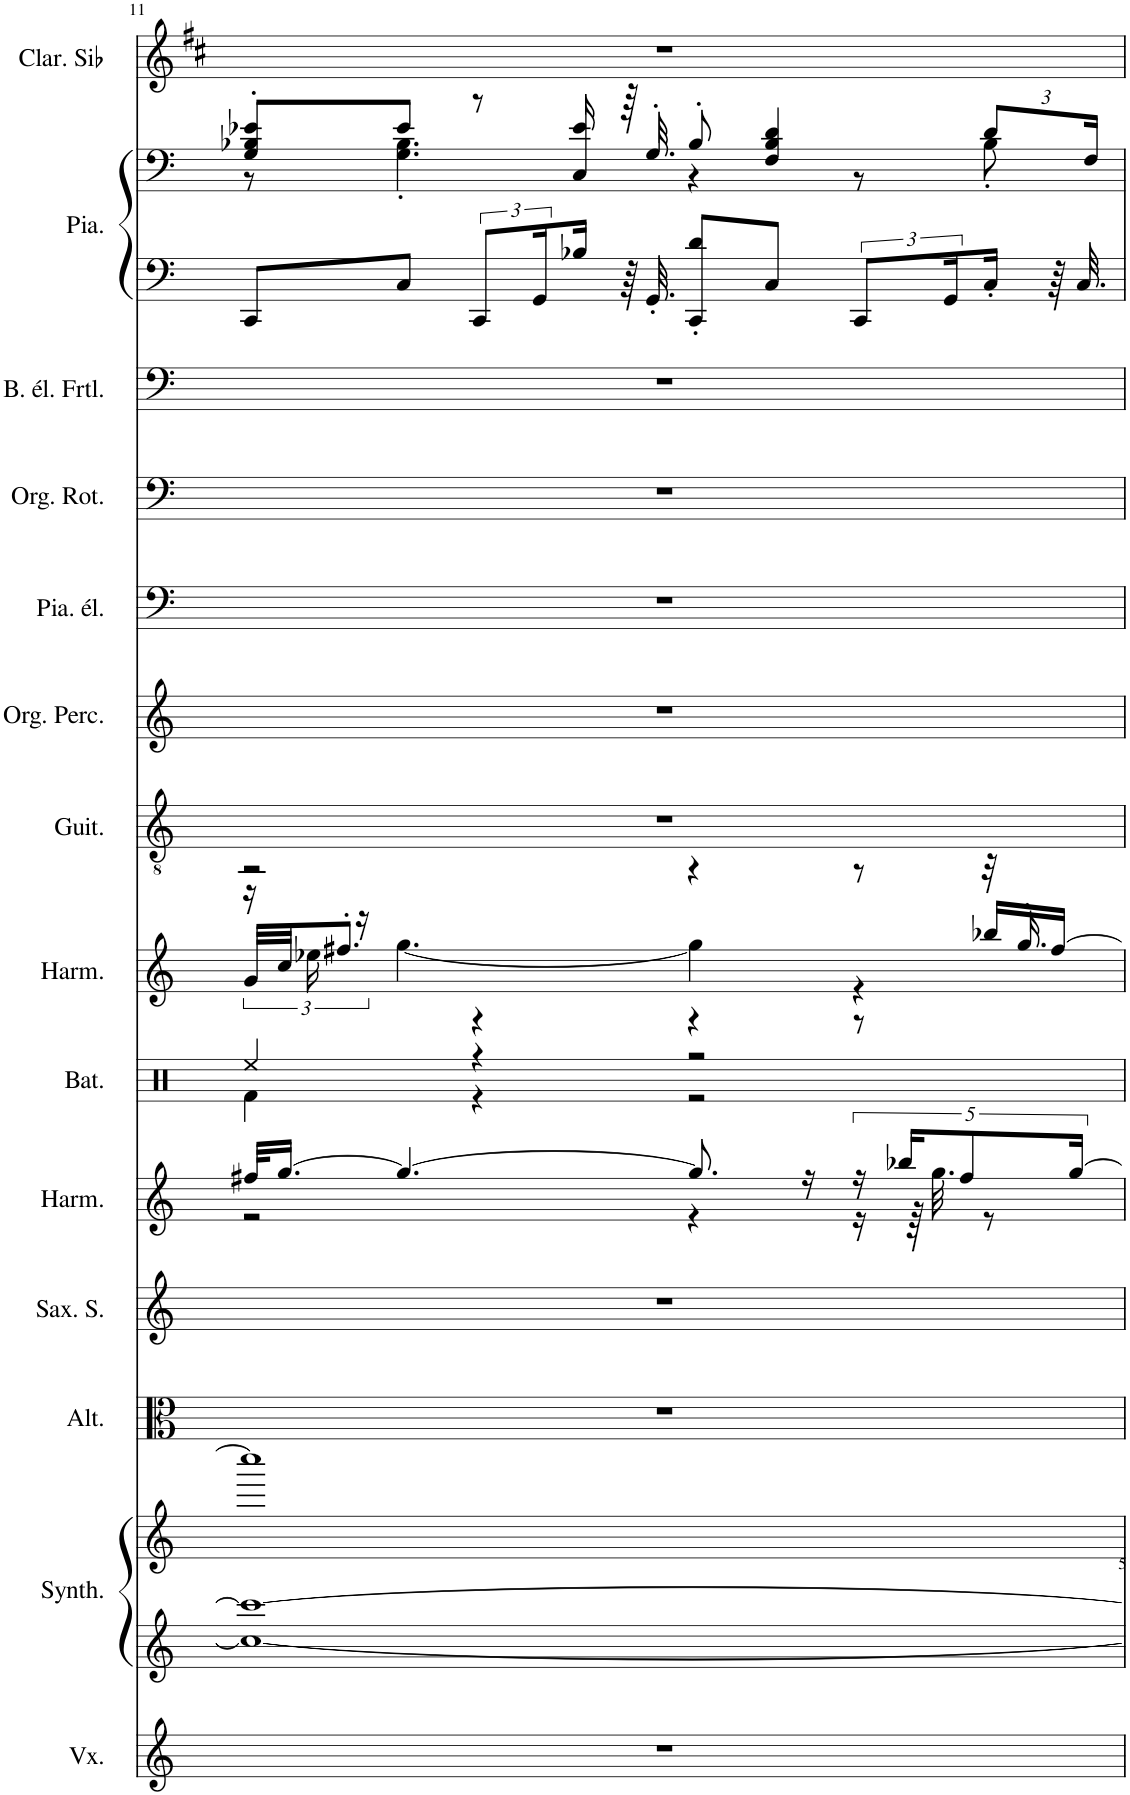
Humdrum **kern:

**kern	**kern	**kern	**kern	**kern	**kern	**kern	**kern	**kern	**kern	**kern	**kern	**kern	**kern	**kern	**kern
*part14	*part13	*part13	*part12	*part11	*part10	*part9	*part8	*part7	*part6	*part5	*part4	*part3	*part2	*part2	*part1
*staff16	*staff15	*staff14	*staff13	*staff12	*staff11	*staff10	*staff9	*staff8	*staff7	*staff6	*staff5	*staff4	*staff3	*staff2	*staff1
*I"Voix	*I"Synthétiseur d'instruments à cordes	*	*I"Altos	*I"Saxophone Soprano	*I"Harmonica	*I"Batterie	*I"Harmonica	*I"Guitare classique	*I"Orgue percussif	*I"Piano électrique	*I"Orgue rotatif	*I"Basse électrique fretless	*I"Piano	*	*I"Clarinette en Sib
*I'Vx.	*I'Synth.	*	*I'Alt.	*I'Sax. S.	*I'Harm.	*I'Bat.	*I'Harm.	*I'Guit.	*I'Org. Perc.	*I'Pia. él.	*I'Org. Rot.	*I'B. él. Frtl.	*I'Pia.	*	*I'Clar. Sib
!!LO:PB:g=z
*clefG2	*clefG2	*clefG2	*clefC3	*clefG2	*clefG2	*clefX	*clefG2	*clefGv2	*clefG2	*clefF4	*clefF4	*clefF4	*clefF4	*clefF4	*clefG2
*	*	*	*	*Trd1c2	*	*	*	*	*	*	*	*Trd7c12	*	*	*Trd1c2
*k[]	*k[]	*k[]	*k[]	*k[]	*k[]	*k[]	*k[]	*k[]	*k[]	*k[]	*k[]	*k[]	*k[]	*k[]	*k[f#c#]
*M4/4	*M4/4	*M4/4	*M4/4	*M4/4	*M4/4	*M4/4	*M4/4	*M4/4	*M4/4	*M4/4	*M4/4	*M4/4	*M4/4	*M4/4	*M4/4
=11	=11	=11	=11	=11	=11	=11	=11	=11	=11	=11	=11	=11	=11	=11	=11
*	*	*	*	*	*^	*^	*^	*	*	*	*	*	*	*^	*
*	*	*	*	*	*	*	*	*	*	*^	*	*	*	*	*	*	*	*	*
1r	1cc_ 1ccc_	1cccc]	1r	1r	32ff#X/KLL	2r	4Ree/	4Rf\	2r	24r	32g/LLL	1r	1r	1r	1r	1r	8CC/L	8G/' 8B-X/' 8e-X/'L	8r	1r
.	.	.	.	.	[16.gg/JJ	.	.	.	.	.	32cc/JJ	.	.	.	.	.	.	.	.	.
.	.	.	.	.	.	.	.	.	.	24ee-X\	.	.	.	.	.	.	.	.	.	.
.	.	.	.	.	.	.	.	.	.	.	8.ff#X'/J	.	.	.	.	.	.	.	.	.
.	.	.	.	.	.	.	.	.	.	24r	.	.	.	.	.	.	.	.	.	.
.	.	.	.	.	4.gg/_	.	.	.	.	[4.gg\	.	.	.	.	.	.	8C/J	8e-/J	4.G\' 4.B-\'	.
.	.	.	.	.	.	.	4r	4r	.	.	4r	.	.	.	.	.	12CC/L	8r	.	.
.	.	.	.	.	.	.	.	.	.	.	.	.	.	.	.	.	24GG/L	.	.	.
.	.	.	.	.	.	.	.	.	.	.	.	.	.	.	.	.	16B-X/JJ	16C/ 16e-/	.	.
.	.	.	.	.	.	.	.	.	.	.	.	.	.	.	.	.	64r	64r	.	.
.	.	.	.	.	.	.	.	.	.	.	.	.	.	.	.	.	32.GG'/	32.G'/	.	.
.	.	.	.	.	8.gg/]	4r	2r	2r	4r	4gg\]	4r	.	.	.	.	.	8CC/' 8d/'L	8B-'/	4r	.
.	.	.	.	.	.	.	.	.	.	.	.	.	.	.	.	.	8C/J	4F/ 4B-/ 4d/	.	.
.	.	.	.	.	16r	.	.	.	.	.	.	.	.	.	.	.	.	.	.	.
.	.	.	.	.	20r	16r	.	.	8r	4r	8r	.	.	.	.	.	12CC/L	.	8r	.
.	.	.	.	.	20bb-X/KL	.	.	.	.	.	.	.	.	.	.	.	.	.	.	.
.	.	.	.	.	.	64r	.	.	.	.	.	.	.	.	.	.	.	.	.	.
.	.	.	.	.	.	32.gg\	.	.	.	.	.	.	.	.	.	.	.	.	.	.
.	.	.	.	.	.	.	.	.	.	.	.	.	.	.	.	.	24GG/L	.	.	.
.	.	.	.	.	10ff#/	.	.	.	.	.	.	.	.	.	.	.	.	.	.	.
*	*	*	*	*	*	*	*	*	*	*	*	*	*	*	*	*	*	*Xbrackettup	*	*
.	.	.	.	.	.	8r	.	.	32r	.	16bb-X/LL	.	.	.	.	.	16C'/JJ	12d/L	8B-'\	.
.	.	.	.	.	.	.	.	.	16.gg'/	.	.	.	.	.	.	.	.	.	.	.
.	.	.	.	.	.	.	.	.	.	.	[16ff#/JJ	.	.	.	.	.	64r	.	.	.
.	.	.	.	.	[20gg/Jk	.	.	.	.	.	.	.	.	.	.	.	.	.	.	.
.	.	.	.	.	.	.	.	.	.	.	.	.	.	.	.	.	32.C/	.	.	.
.	.	.	.	.	.	.	.	.	.	.	.	.	.	.	.	.	.	24F/Jk	.	.
*	*	*	*	*	*v	*v	*	*	*v	*v	*v	*	*	*	*	*	*	*v	*v	*
*	*	*	*	*	*	*v	*v	*	*	*	*	*	*	*	*	*
=	=	=	=	=	=	=	=	=	=	=	=	=	=	=	=
*-	*-	*-	*-	*-	*-	*-	*-	*-	*-	*-	*-	*-	*-	*-	*-
